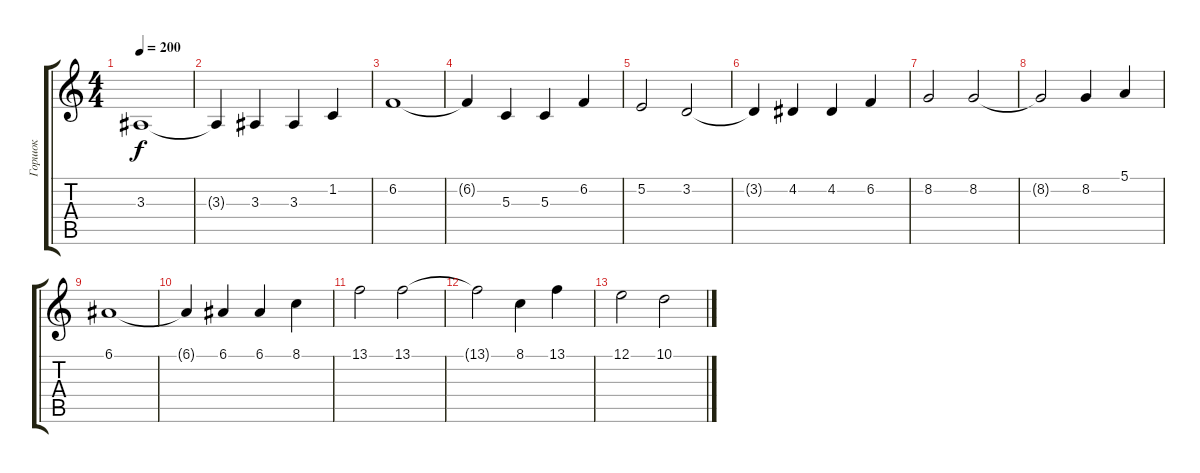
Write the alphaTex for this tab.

\track ("Горшок" "Горшок") {instrument bassoon}
\staff {score tabs}
\tuning (E4 B3 G3 D3 A2 E2) {hide}
\ts (4 4)
\tempo 200
\clef g2
\ks c
3.3.1{dy f} |
3.3{t}.4 3.3.4 3.3.4 1.2.4 |
6.2.1 |
6.2{t}.4 5.3.4 5.3.4 6.2.4 |
5.2.2 3.2.2 |
3.2{t}.4 4.2.4 4.2.4 6.2.4 |
8.2.2 8.2.2 |
8.2{t}.2 8.2.4 5.1.4 |
6.1.1 |
6.1{t}.4 6.1.4 6.1.4 8.1.4 |
13.1.2 13.1.2 |
13.1{t}.2 8.1.4 13.1.4 |
12.1.2 10.1.2
